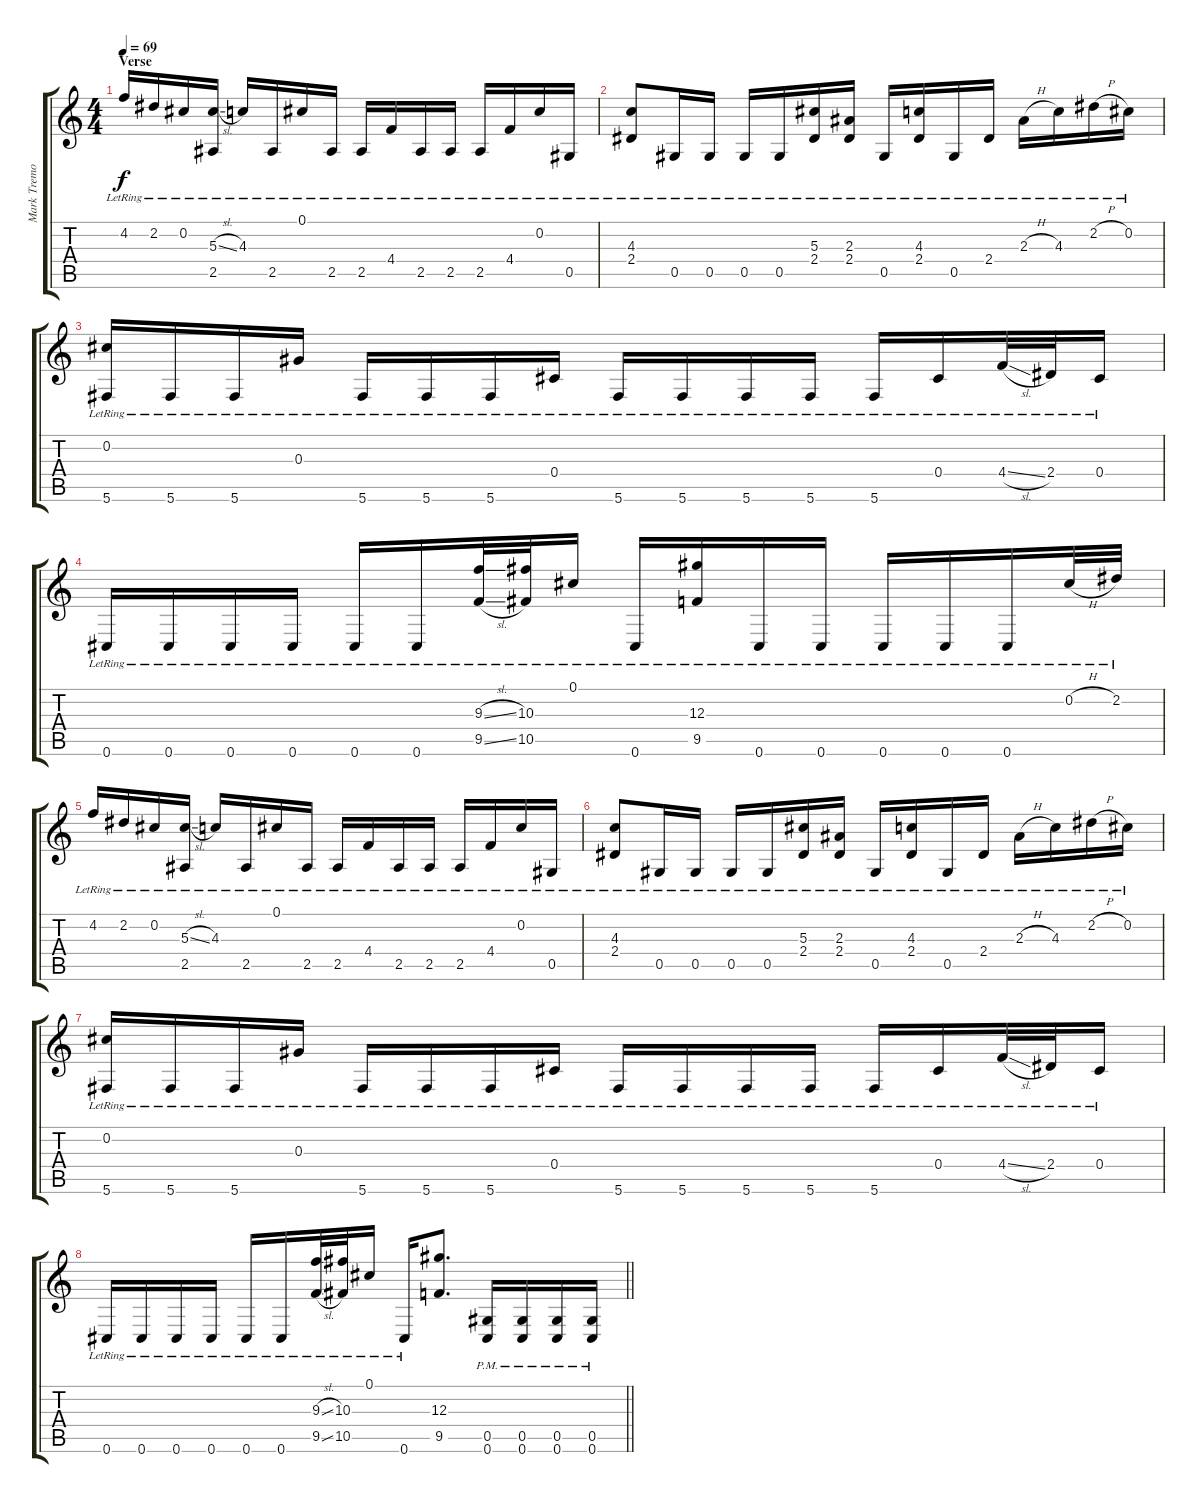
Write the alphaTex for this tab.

\track ("Mark Tremonti" "Mark Tremo") {instrument electricguitarclean}
\staff {score tabs}
\tuning (Db4 Db4 Ab3 Db3 Ab2 Db2) {hide}
\ts (4 4)
\section ("" "Verse")
\tempo 69
\clef g2
\ks c
4.2{lr}.16{dy f} 2.2{lr}.16 0.2{lr}.16 (5.3{sl lr} 2.5{lr}).16 4.3{lr}.16 2.5{lr}.16 0.1{lr}.16 2.5{lr}.16 2.5{lr}.16 4.4{lr}.16 2.5{lr}.16 2.5{lr}.16 2.5{lr}.16 4.4{lr}.16 0.2{lr}.16 0.5{lr}.16 |
(4.3{lr} 2.4{lr}).8 0.5{lr}.16 0.5{lr}.16 0.5{lr}.16 0.5{lr}.16 (5.3{lr} 2.4{lr}).16 (2.3{lr} 2.4{lr}).16 0.5{lr}.16 (4.3{lr} 2.4{lr}).16 0.5{lr}.16 2.4{lr}.16 2.3{h lr}.16 4.3{lr}.16 2.2{h lr}.16 0.2{lr}.16 |
(0.2{lr} 5.6{lr}).16 5.6{lr}.16 5.6{lr}.16 0.3{lr}.16 5.6{lr}.16 5.6{lr}.16 5.6{lr}.16 0.4{lr}.16 5.6{lr}.16 5.6{lr}.16 5.6{lr}.16 5.6{lr}.16 5.6{lr}.16 0.4{lr}.16 4.4{sl lr}.32 2.4{lr}.32 0.4{lr}.16 |
0.6{lr}.16 0.6{lr}.16 0.6{lr}.16 0.6{lr}.16 0.6{lr}.16 0.6{lr}.16 (9.3{sl lr} 9.5{sl lr}).32 (10.3{lr} 10.5{lr}).32 0.1{lr}.16 0.6{lr}.16 (12.3{lr} 9.5{lr}).16 0.6{lr}.16 0.6{lr}.16 0.6{lr}.16 0.6{lr}.16 0.6{lr}.16 0.2{h lr}.32 2.2{lr}.32 |
4.2{lr}.16 2.2{lr}.16 0.2{lr}.16 (5.3{sl lr} 2.5{lr}).16 4.3{lr}.16 2.5{lr}.16 0.1{lr}.16 2.5{lr}.16 2.5{lr}.16 4.4{lr}.16 2.5{lr}.16 2.5{lr}.16 2.5{lr}.16 4.4{lr}.16 0.2{lr}.16 0.5{lr}.16 |
(4.3{lr} 2.4{lr}).8 0.5{lr}.16 0.5{lr}.16 0.5{lr}.16 0.5{lr}.16 (5.3{lr} 2.4{lr}).16 (2.3{lr} 2.4{lr}).16 0.5{lr}.16 (4.3{lr} 2.4{lr}).16 0.5{lr}.16 2.4{lr}.16 2.3{h lr}.16 4.3{lr}.16 2.2{h lr}.16 0.2{lr}.16 |
(0.2{lr} 5.6{lr}).16 5.6{lr}.16 5.6{lr}.16 0.3{lr}.16 5.6{lr}.16 5.6{lr}.16 5.6{lr}.16 0.4{lr}.16 5.6{lr}.16 5.6{lr}.16 5.6{lr}.16 5.6{lr}.16 5.6{lr}.16 0.4{lr}.16 4.4{sl lr}.32 2.4{lr}.32 0.4{lr}.16 |
\barLineRight lightlight
0.6{lr}.16 0.6{lr}.16 0.6{lr}.16 0.6{lr}.16 0.6{lr}.16 0.6{lr}.16 (9.3{sl lr} 9.5{sl lr}).32 (10.3{lr} 10.5{lr}).32 0.1{lr}.16 0.6{lr}.16 (12.3 9.5).8{d} (0.5{pm} 0.6{pm}).16{instrument distortionguitar} (0.5{pm} 0.6{pm}).16 (0.5{pm} 0.6{pm}).16 (0.5{pm} 0.6{pm}).16
